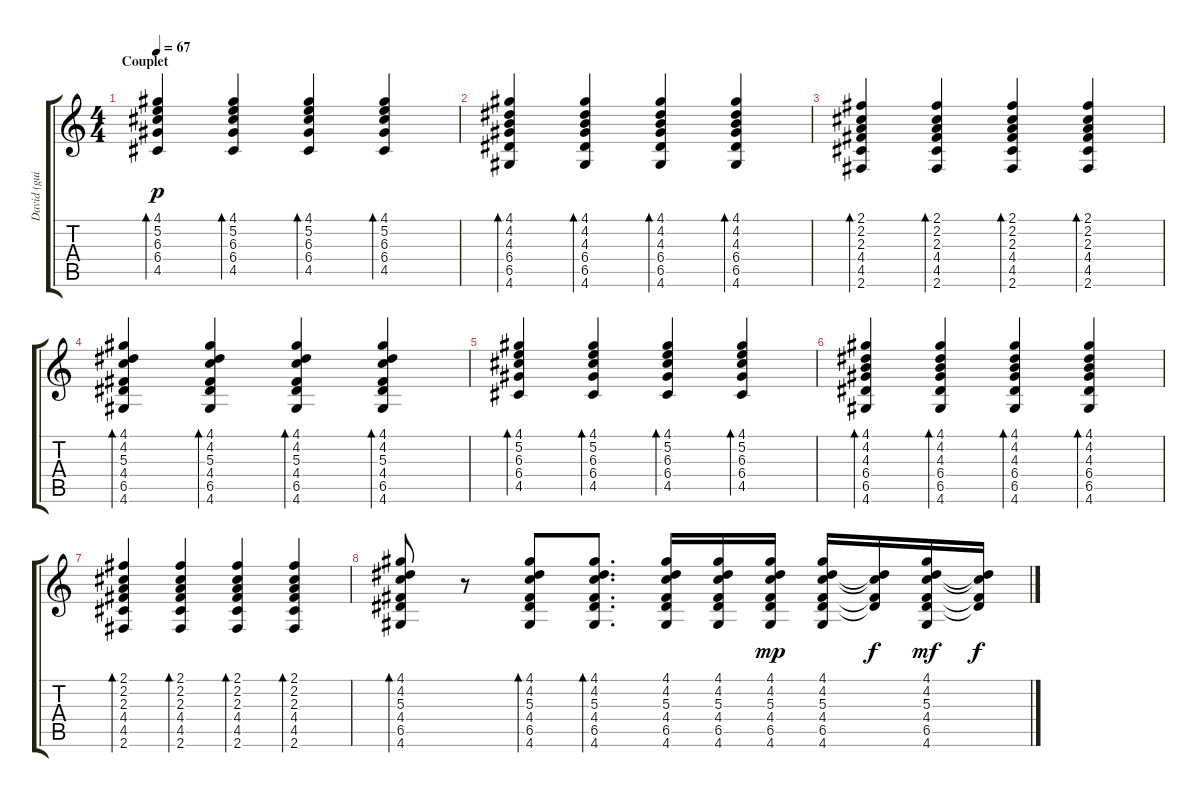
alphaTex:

\track ("David (guitar dist.)" "David (gui") {instrument distortionguitar}
\staff {score tabs}
\tuning (E4 B3 G3 D3 A2 E2) {hide}
\ts (4 4)
\section ("" "Couplet")
\tempo 67
\clef g2
\ks c
(4.1 5.2 6.3 6.4 4.5).4{bd 60 dy p volume 9 instrument electricguitarclean} (4.1 5.2 6.3 6.4 4.5).4{bd 60} (4.1 5.2 6.3 6.4 4.5).4{bd 60} (4.1 5.2 6.3 6.4 4.5).4{bd 60} |
(4.1 4.2 4.3 6.4 6.5 4.6).4{bd 60} (4.1 4.2 4.3 6.4 6.5 4.6).4{bd 60} (4.1 4.2 4.3 6.4 6.5 4.6).4{bd 60} (4.1 4.2 4.3 6.4 6.5 4.6).4{bd 60} |
(2.1 2.2 2.3 4.4 4.5 2.6).4{bd 60} (2.1 2.2 2.3 4.4 4.5 2.6).4{bd 60} (2.1 2.2 2.3 4.4 4.5 2.6).4{bd 60} (2.1 2.2 2.3 4.4 4.5 2.6).4{bd 60} |
(4.1 4.2 5.3 4.4 6.5 4.6).4{bd 60} (4.1 4.2 5.3 4.4 6.5 4.6).4{bd 60} (4.1 4.2 5.3 4.4 6.5 4.6).4{bd 60} (4.1 4.2 5.3 4.4 6.5 4.6).4{bd 60} |
(4.1 5.2 6.3 6.4 4.5).4{bd 60} (4.1 5.2 6.3 6.4 4.5).4{bd 60} (4.1 5.2 6.3 6.4 4.5).4{bd 60} (4.1 5.2 6.3 6.4 4.5).4{bd 60} |
(4.1 4.2 4.3 6.4 6.5 4.6).4{bd 60} (4.1 4.2 4.3 6.4 6.5 4.6).4{bd 60} (4.1 4.2 4.3 6.4 6.5 4.6).4{bd 60} (4.1 4.2 4.3 6.4 6.5 4.6).4{bd 60} |
(2.1 2.2 2.3 4.4 4.5 2.6).4{bd 60} (2.1 2.2 2.3 4.4 4.5 2.6).4{bd 60} (2.1 2.2 2.3 4.4 4.5 2.6).4{bd 60} (2.1 2.2 2.3 4.4 4.5 2.6).4{bd 60} |
(4.1 4.2 5.3 4.4 6.5 4.6).8{bd 60} r.8 (4.1 4.2 5.3 4.4 6.5 4.6).8{bd 60} (4.1 4.2 5.3 4.4 6.5 4.6).8{d bd 60} (4.1 4.2 5.3 4.4 6.5 4.6).16 (4.1 4.2 5.3 4.4 6.5 4.6).16 (4.1 4.2 5.3 4.4 6.5 4.6).16{dy mp} (4.1 4.2 5.3 4.4 6.5 4.6).16 (4.2{t} 5.3{t} 4.4{t} 6.5{t}).16{dy f} (4.1 4.2 5.3 4.4 6.5 4.6).16{dy mf} (4.2{t} 5.3{t} 4.4{t} 6.5{t}).16{dy f}
